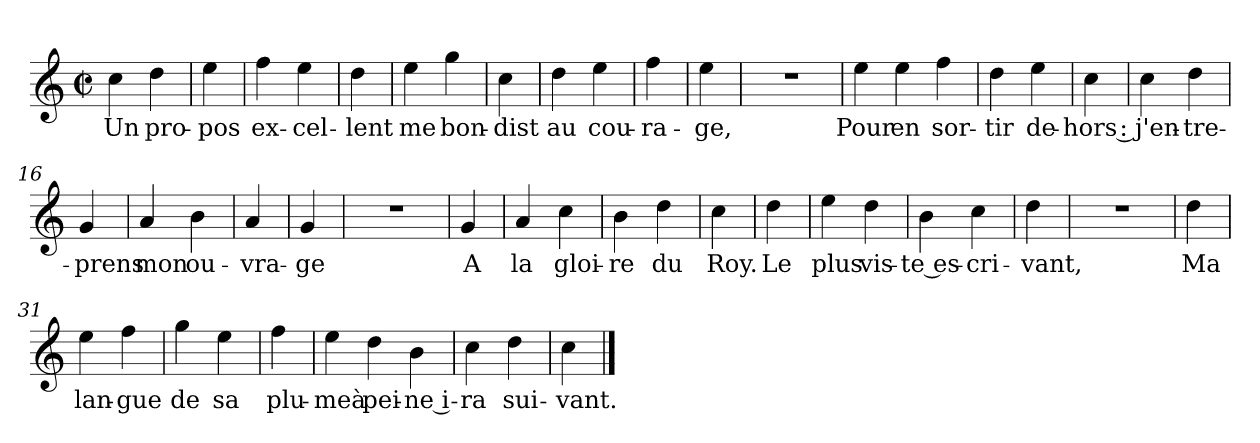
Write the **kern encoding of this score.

**kern	**text
*part1	*part1
*staff1	*staff1
*clefG2	*
*k[]	*
*C:	*
*M2/2	*
*met(c|)	*
=1	=1
4cc	Un
4dd	pro-
=2	=2
4ee	-pos
=3	=3
4ff	ex-
4ee	-cel-
=4	=4
4dd	-lent
=5	=5
4ee	me
4gg	bon-
=6	=6
4cc	-dist
=7	=7
4dd	au
4ee	cou-
=8	=8
4ff	-ra-
=9	=9
4ee	-ge,
=10	=10
1r	.
=11	=11
4ee	Pour
4ee	en
4ff	sor-
=13	=13
4dd	-tir
4ee	de-
=14	=14
4cc	-hors :
=15	=15
4cc	j'en-
4dd	-tre-
=16	=16
4g	-prens
=17	=17
4a	mon
4b	ou-
=18	=18
4a	-vra-
=19	=19
4g	-ge
=20	=20
1r	.
=21	=21
4g	A
=22	=22
4a	la
4cc	gloi-
=23	=23
4b	-re
4dd	du
=24	=24
4cc	Roy.
=25	=25
4dd	Le
=26	=26
4ee	plus
4dd	vis-
=27	=27
4b	-te es-
4cc	-cri-
=28	=28
4dd	-vant,
=29	=29
1r	.
=30	=30
4dd	Ma
=31	=31
4ee	lan-
4ff	-gue
=32	=32
4gg	de
4ee	sa
=33	=33
4ff	plu-
=34	=34
4ee	-meà
4dd	pei-
4b	-ne i-
=36	=36
4cc	-ra
4dd	sui-
=37	=37
4cc	-vant.
==	==
*-	*-
